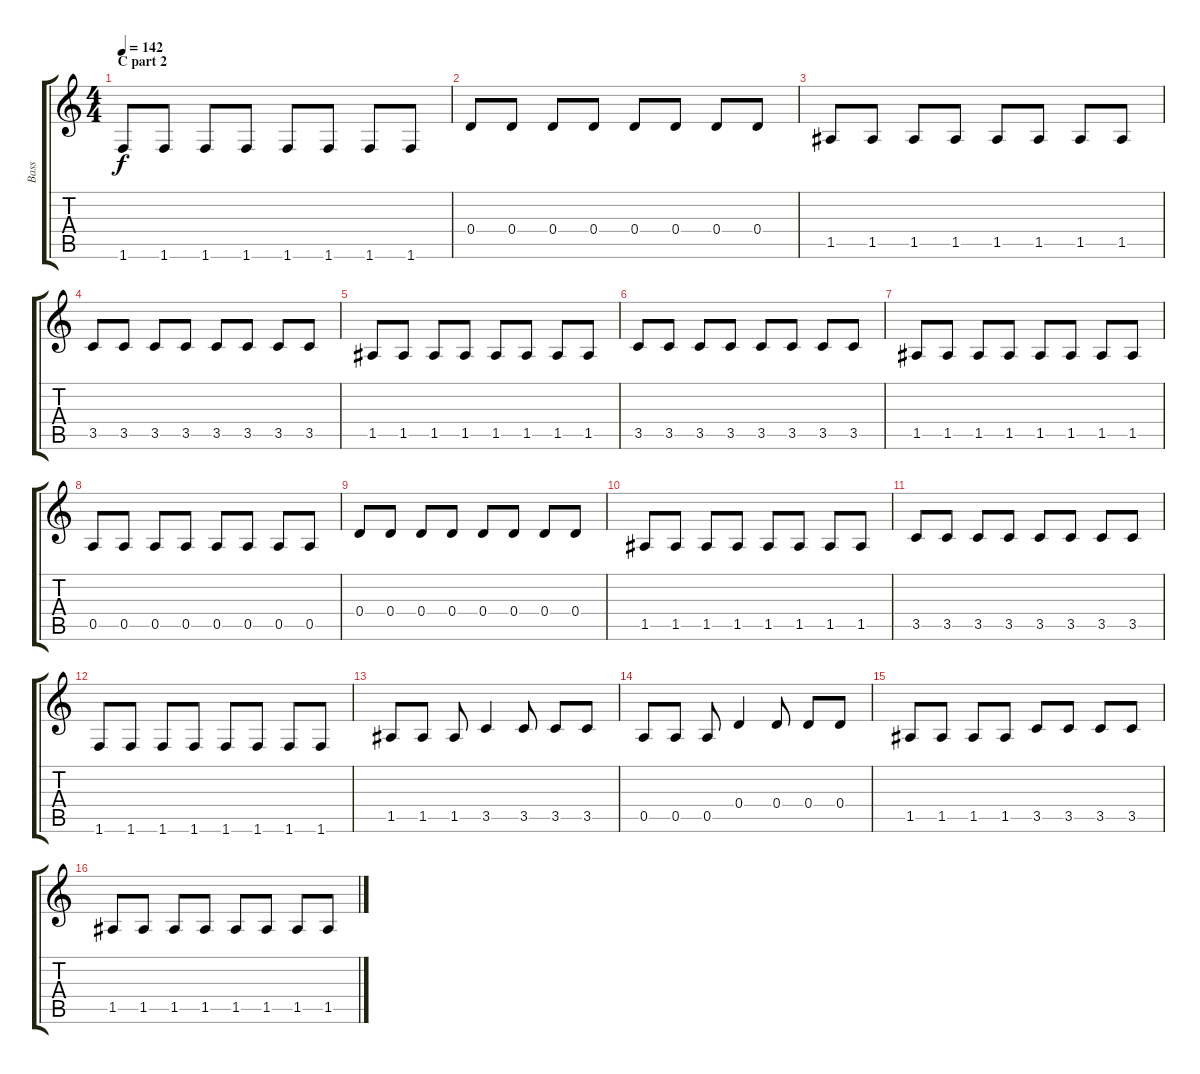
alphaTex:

\track ("Bass" "Bass") {instrument electricbasspick}
\staff {score tabs}
\tuning (E4 B3 G3 D3 A2 E2) {hide}
\ts (4 4)
\section ("" "C part 2")
\tempo 142
\clef g2
\ks c
1.6.8{dy f} 1.6.8 1.6.8 1.6.8 1.6.8 1.6.8 1.6.8 1.6.8 |
0.4.8 0.4.8 0.4.8 0.4.8 0.4.8 0.4.8 0.4.8 0.4.8 |
1.5.8 1.5.8 1.5.8 1.5.8 1.5.8 1.5.8 1.5.8 1.5.8 |
3.5.8 3.5.8 3.5.8 3.5.8 3.5.8 3.5.8 3.5.8 3.5.8 |
1.5.8 1.5.8 1.5.8 1.5.8 1.5.8 1.5.8 1.5.8 1.5.8 |
3.5.8 3.5.8 3.5.8 3.5.8 3.5.8 3.5.8 3.5.8 3.5.8 |
1.5.8 1.5.8 1.5.8 1.5.8 1.5.8 1.5.8 1.5.8 1.5.8 |
0.5.8 0.5.8 0.5.8 0.5.8 0.5.8 0.5.8 0.5.8 0.5.8 |
0.4.8 0.4.8 0.4.8 0.4.8 0.4.8 0.4.8 0.4.8 0.4.8 |
1.5.8 1.5.8 1.5.8 1.5.8 1.5.8 1.5.8 1.5.8 1.5.8 |
3.5.8 3.5.8 3.5.8 3.5.8 3.5.8 3.5.8 3.5.8 3.5.8 |
1.6.8 1.6.8 1.6.8 1.6.8 1.6.8 1.6.8 1.6.8 1.6.8 |
1.5.8 1.5.8 1.5.8 3.5.4 3.5.8 3.5.8 3.5.8 |
0.5.8 0.5.8 0.5.8 0.4.4 0.4.8 0.4.8 0.4.8 |
1.5.8 1.5.8 1.5.8 1.5.8 3.5.8 3.5.8 3.5.8 3.5.8 |
1.5.8 1.5.8 1.5.8 1.5.8 1.5.8 1.5.8 1.5.8 1.5.8
